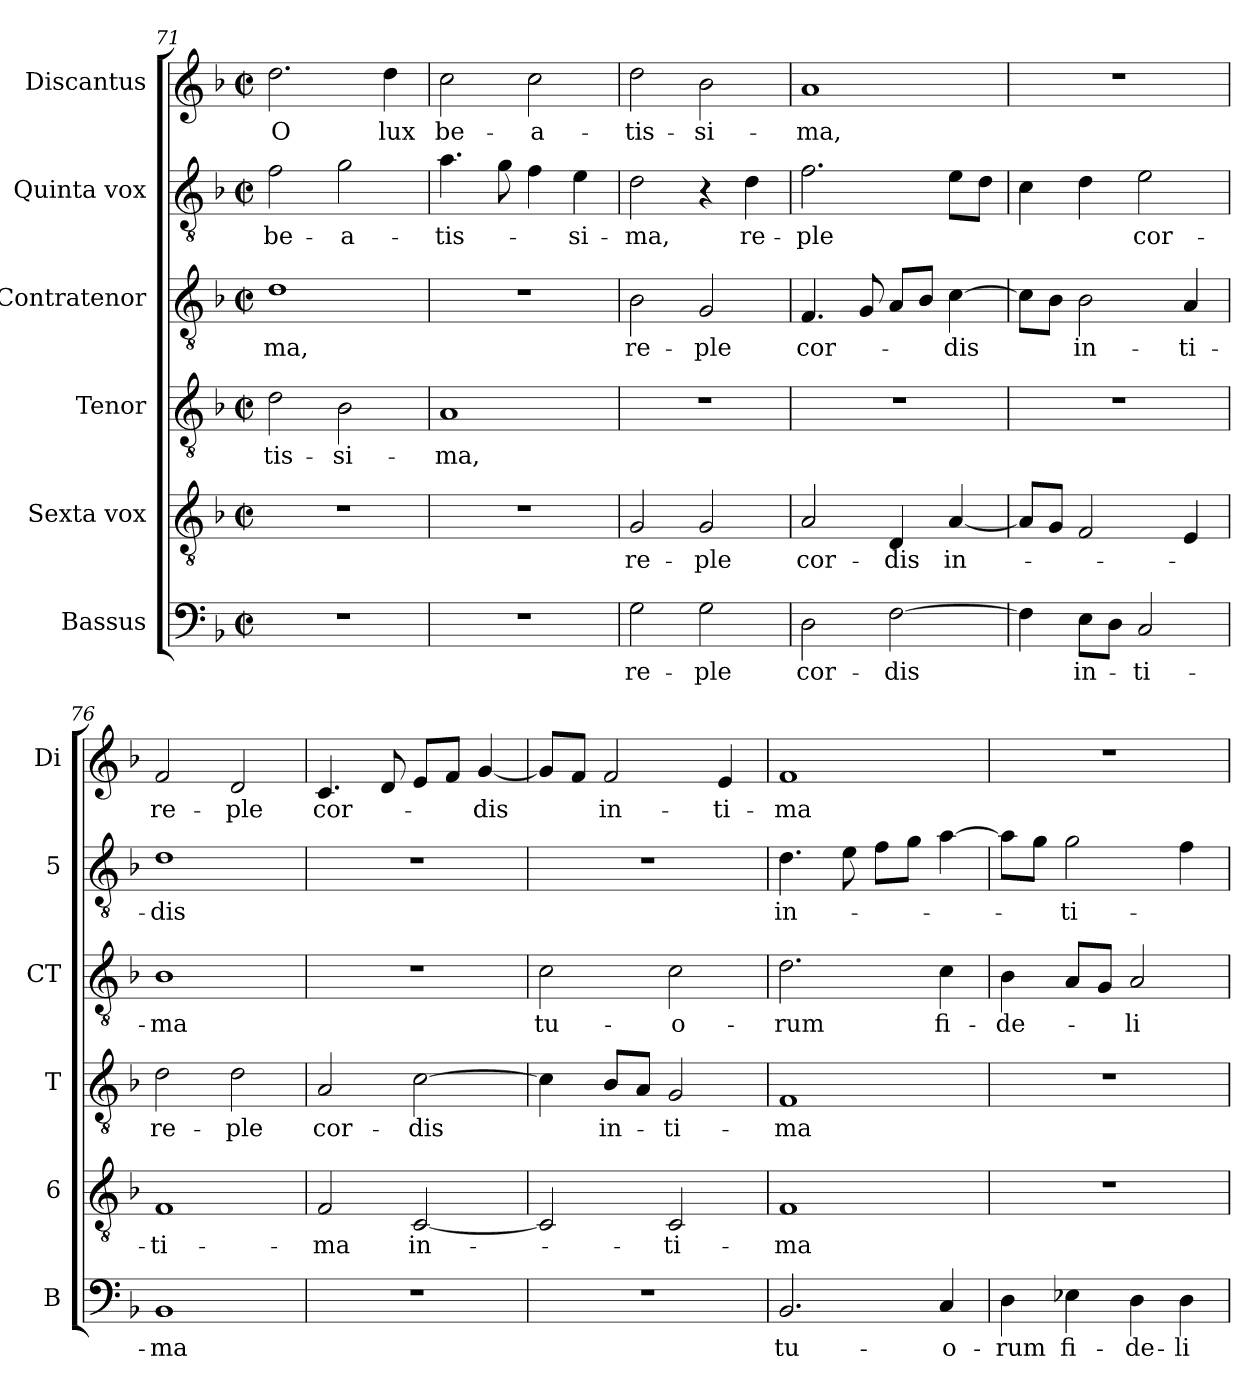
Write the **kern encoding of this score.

**kern	**text	**kern	**text	**kern	**text	**kern	**text	**kern	**text	**kern	**text
*part6	*part6	*part5	*part5	*part4	*part4	*part3	*part3	*part2	*part2	*part1	*part1
*staff6	*staff6	*staff5	*staff5	*staff4	*staff4	*staff3	*staff3	*staff2	*staff2	*staff1	*staff1
*I"Bassus	*	*I"Sexta vox	*	*I"Tenor	*	*I"Contratenor	*	*I"Quinta vox	*	*I"Discantus	*
*I'B	*	*I'6	*	*I'T	*	*I'CT	*	*I'5	*	*I'Di	*
*clefF4	*	*clefGv2	*	*clefGv2	*	*clefGv2	*	*clefGv2	*	*clefG2	*
*k[b-]	*	*k[b-]	*	*k[b-]	*	*k[b-]	*	*k[b-]	*	*k[b-]	*
*F:	*	*F:	*	*F:	*	*F:	*	*F:	*	*F:	*
*M2/2	*	*M2/2	*	*M2/2	*	*M2/2	*	*M2/2	*	*M2/2	*
*met(c|)	*	*met(c|)	*	*met(c|)	*	*met(c|)	*	*met(c|)	*	*met(c|)	*
=71	=71	=71	=71	=71	=71	=71	=71	=71	=71	=71	=71
!	!	!	!	!	!LO:LY:b	!	!LO:LY:b	!	!LO:LY:b	!	!LO:LY:b
1r	.	1r	.	2d\	-tis-	1d	-ma,	2f\	be-	2.dd\	O
!	!	!	!	!	!LO:LY:b	!	!	!	!LO:LY:b	!	!
.	.	.	.	2B-\	-si-	.	.	2g\	-a-	.	.
!	!	!	!	!	!	!	!	!	!	!	!LO:LY:b
.	.	.	.	.	.	.	.	.	.	4dd\	lux
!!LO:PB:g=z
=72	=72	=72	=72	=72	=72	=72	=72	=72	=72	=72	=72
!	!	!	!	!	!LO:LY:b	!	!	!	!LO:LY:b	!	!LO:LY:b
1r	.	1r	.	1A	-ma,	1r	.	4.a\	-tis-	2cc\	be-
.	.	.	.	.	.	.	.	8g\	.	.	.
!	!	!	!	!	!	!	!	!	!	!	!LO:LY:b
.	.	.	.	.	.	.	.	4f\	.	2cc\	-a-
!	!	!	!	!	!	!	!	!	!LO:LY:b	!	!
.	.	.	.	.	.	.	.	4e\	-si-	.	.
=73	=73	=73	=73	=73	=73	=73	=73	=73	=73	=73	=73
!	!LO:LY:b	!	!LO:LY:b	!	!	!	!LO:LY:b	!	!LO:LY:b	!	!LO:LY:b
2G\	re-	2G/	re-	1r	.	2B-\	re-	2d\	-ma,	2dd\	-tis-
!	!LO:LY:b	!	!LO:LY:b	!	!	!	!LO:LY:b	!	!	!	!LO:LY:b
2G\	-ple	2G/	-ple	.	.	2G/	-ple	4r	.	2b-\	-si-
!	!	!	!	!	!	!	!	!	!LO:LY:b	!	!
.	.	.	.	.	.	.	.	4d\	re-	.	.
=74	=74	=74	=74	=74	=74	=74	=74	=74	=74	=74	=74
!	!LO:LY:b	!	!LO:LY:b	!	!	!	!LO:LY:b	!	!LO:LY:b	!	!LO:LY:b
2D\	cor-	2A/	cor-	1r	.	4.F/	cor-	2.f\	-ple	1a	-ma,
.	.	.	.	.	.	8G/	.	.	.	.	.
!	!LO:LY:b	!	!LO:LY:b	!	!	!	!	!	!	!	!
[2F\	-dis	4D/	-dis	.	.	8A/L	.	.	.	.	.
.	.	.	.	.	.	8B-/J	.	.	.	.	.
!	!	!	!LO:LY:b	!	!	!	!LO:LY:b	!	!	!	!
.	.	[4A/	in-	.	.	[4c\	-dis	8e\L	.	.	.
.	.	.	.	.	.	.	.	8d\J	.	.	.
=75	=75	=75	=75	=75	=75	=75	=75	=75	=75	=75	=75
4F\]	.	8A/L]	.	1r	.	8c\L]	.	4c\	.	1r	.
.	.	8G/J	.	.	.	8B-\J	.	.	.	.	.
!	!LO:LY:b	!	!	!	!	!	!LO:LY:b	!	!	!	!
8E\L	in-	2F/	.	.	.	2B-\	in-	4d\	.	.	.
8D\J	.	.	.	.	.	.	.	.	.	.	.
!	!LO:LY:b	!	!	!	!	!	!	!	!LO:LY:b	!	!
2C/	-ti-	.	.	.	.	.	.	2e\	cor-	.	.
!	!	!	!	!	!	!	!LO:LY:b	!	!	!	!
.	.	4E/	.	.	.	4A/	-ti-	.	.	.	.
=76	=76	=76	=76	=76	=76	=76	=76	=76	=76	=76	=76
!	!LO:LY:b	!	!LO:LY:b	!	!LO:LY:b	!	!LO:LY:b	!	!LO:LY:b	!	!LO:LY:b
1BB-	-ma	1F	-ti-	2d\	re-	1B-	-ma	1d	-dis	2f/	re-
!	!	!	!	!	!LO:LY:b	!	!	!	!	!	!LO:LY:b
.	.	.	.	2d\	-ple	.	.	.	.	2d/	-ple
=77	=77	=77	=77	=77	=77	=77	=77	=77	=77	=77	=77
!	!	!	!LO:LY:b	!	!LO:LY:b	!	!	!	!	!	!LO:LY:b
1r	.	2F/	-ma	2A/	cor-	1r	.	1r	.	4.c/	cor-
.	.	.	.	.	.	.	.	.	.	8d/	.
!	!	!	!LO:LY:b	!	!LO:LY:b	!	!	!	!	!	!
.	.	[2C/	in-	[2c\	-dis	.	.	.	.	8e/L	.
.	.	.	.	.	.	.	.	.	.	8f/J	.
!	!	!	!	!	!	!	!	!	!	!	!LO:LY:b
.	.	.	.	.	.	.	.	.	.	[4g/	-dis
!!LO:LB:g=z
=78	=78	=78	=78	=78	=78	=78	=78	=78	=78	=78	=78
!	!	!	!	!	!	!	!LO:LY:b	!	!	!	!
1r	.	2C/]	.	4c\]	.	2c\	tu-	1r	.	8g/L]	.
.	.	.	.	.	.	.	.	.	.	8f/J	.
!	!	!	!	!	!LO:LY:b	!	!	!	!	!	!LO:LY:b
.	.	.	.	8B-/L	in-	.	.	.	.	2f/	in-
.	.	.	.	8A/J	.	.	.	.	.	.	.
!	!	!	!LO:LY:b	!	!LO:LY:b	!	!LO:LY:b	!	!	!	!
.	.	2C/	-ti-	2G/	-ti-	2c\	-o-	.	.	.	.
!	!	!	!	!	!	!	!	!	!	!	!LO:LY:b
.	.	.	.	.	.	.	.	.	.	4e/	-ti-
=79	=79	=79	=79	=79	=79	=79	=79	=79	=79	=79	=79
!	!LO:LY:b	!	!LO:LY:b	!	!LO:LY:b	!	!LO:LY:b	!	!LO:LY:b	!	!LO:LY:b
2.BB-/	tu-	1F	-ma	1F	-ma	2.d\	-rum	4.d\	in-	1f	-ma
.	.	.	.	.	.	.	.	8e\	.	.	.
.	.	.	.	.	.	.	.	8f\L	.	.	.
.	.	.	.	.	.	.	.	8g\J	.	.	.
!	!LO:LY:b	!	!	!	!	!	!LO:LY:b	!	!	!	!
4C/	-o-	.	.	.	.	4c\	fi-	[4a\	.	.	.
=80	=80	=80	=80	=80	=80	=80	=80	=80	=80	=80	=80
!	!LO:LY:b	!	!	!	!	!	!LO:LY:b	!	!	!	!
4D\	-rum	1r	.	1r	.	4B-\	-de-	8a\L]	.	1r	.
.	.	.	.	.	.	.	.	8g\J	.	.	.
!	!LO:LY:b	!	!	!	!	!	!	!	!LO:LY:b	!	!
4E-X\	fi-	.	.	.	.	8A/L	.	2g\	-ti-	.	.
.	.	.	.	.	.	8G/J	.	.	.	.	.
!	!LO:LY:b	!	!	!	!	!	!LO:LY:b	!	!	!	!
4D\	-de-	.	.	.	.	2A/	-li-	.	.	.	.
!	!LO:LY:b	!	!	!	!	!	!	!	!	!	!
4D\	-li-	.	.	.	.	.	.	4f\	.	.	.
=	=	=	=	=	=	=	=	=	=	=	=
*-	*-	*-	*-	*-	*-	*-	*-	*-	*-	*-	*-
